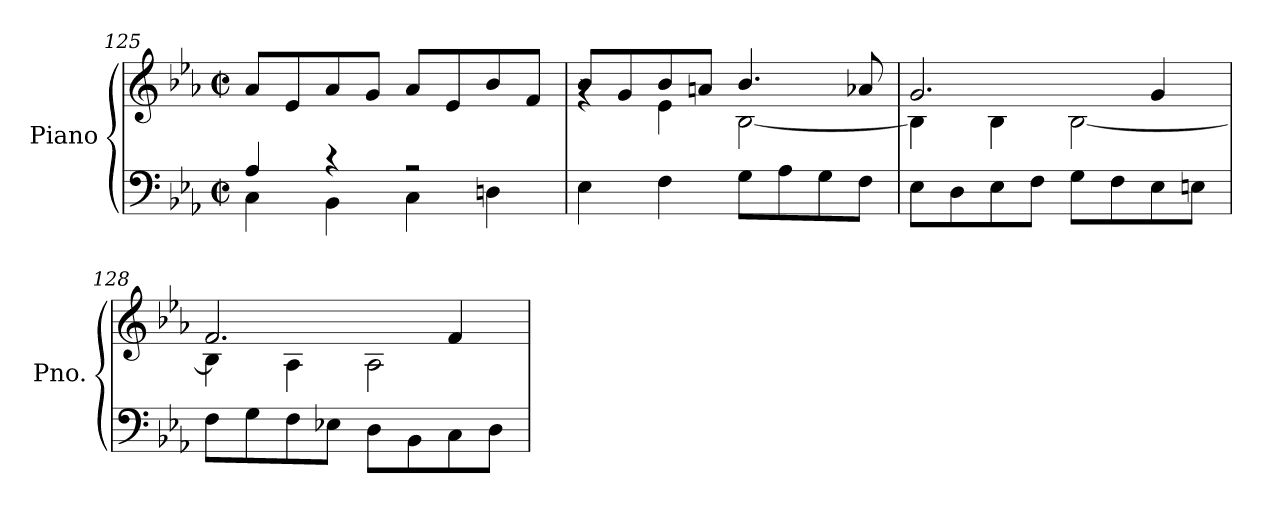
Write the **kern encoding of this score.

**kern	**kern
*part1	*part1
*staff2	*staff1
*I"Piano	*
*I'Pno.	*
*clefF4	*clefG2
*k[b-e-a-]	*k[b-e-a-]
*M2/2	*M2/2
*met(c|)	*met(c|)
=125	=125
*^	*
4A-/	4C\	8a-/L
.	.	8e-/
4r	4BB-\	8a-/
.	.	8g/J
2r	4C\	8a-/L
.	.	8e-/
.	4Dn\	8b-/
.	.	8f/J
*v	*v	*
=126	=126
*	*^
4E-\	8b-/L	4rg
.	8g/	.
4F\	8b-/	4e-\
.	8an/J	.
8G\L	4.b-/	[2B-\
8A-\	.	.
8G\	.	.
8F\J	8a-X/	.
=127	=127	=127
8E-\L	2.g/	4B-\]
8D\	.	.
8E-\	.	4B-\
8F\J	.	.
8G\L	.	[2B-\
8F\	.	.
8E-\	4g/	.
8En\J	.	.
!!LO:LB:g=z	!!
=128	=128	=128
8F\L	2.f/	4B-\]
8G\	.	.
8F\	.	4A-\
8E-X\J	.	.
8D\L	.	2A-\
8BB-\	.	.
8C\	4f/	.
8D\J	.	.
*	*v	*v
=	=
*-	*-
